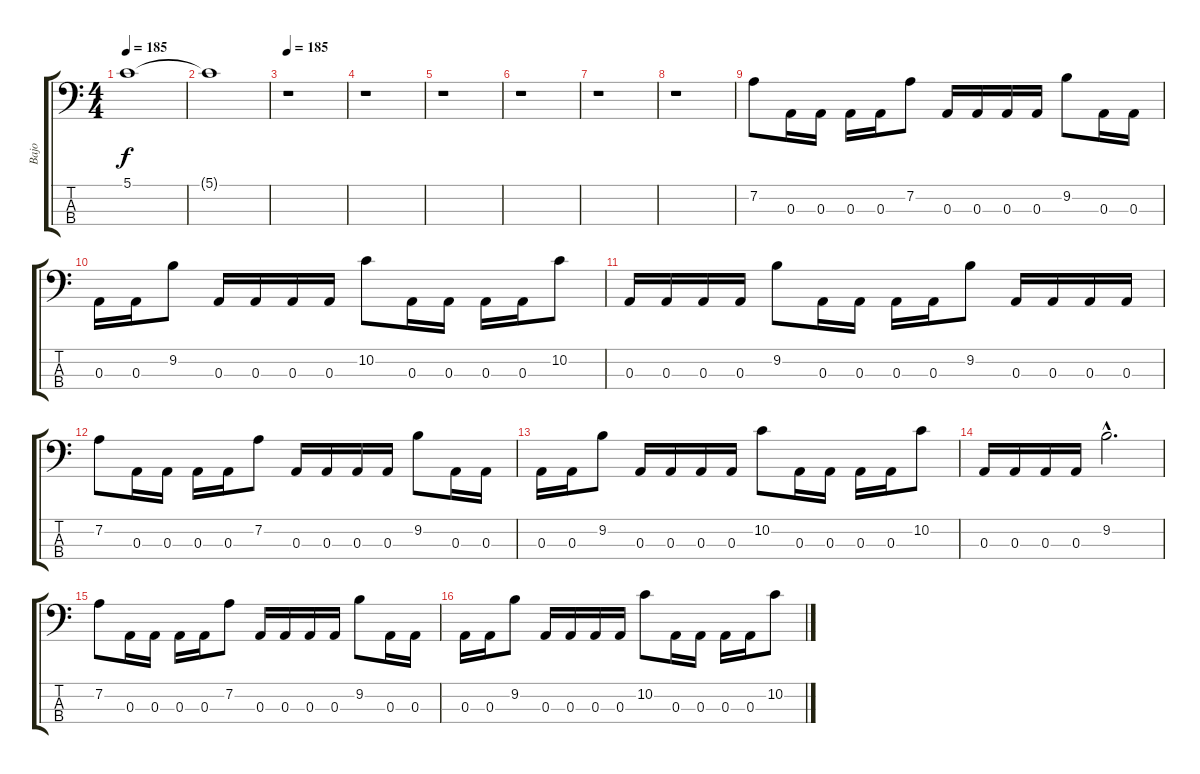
\track ("Bajo" "Bajo") {instrument electricbasspick}
\staff {score tabs}
\tuning (G2 D2 A1 E1) {hide}
\ts (4 4)
\tempo 185
\clef f4
\ks c
5.1.1{dy f} |
5.1{t}.1 |
\tempo 185
r.1 |
r.1 |
r.1 |
r.1 |
r.1 |
r.1 |
7.2.8 0.3.16 0.3.16 0.3.16 0.3.16 7.2.8 0.3.16 0.3.16 0.3.16 0.3.16 9.2.8 0.3.16 0.3.16 |
0.3.16 0.3.16 9.2.8 0.3.16 0.3.16 0.3.16 0.3.16 10.2.8 0.3.16 0.3.16 0.3.16 0.3.16 10.2.8 |
0.3.16 0.3.16 0.3.16 0.3.16 9.2.8 0.3.16 0.3.16 0.3.16 0.3.16 9.2.8 0.3.16 0.3.16 0.3.16 0.3.16 |
7.2.8 0.3.16 0.3.16 0.3.16 0.3.16 7.2.8 0.3.16 0.3.16 0.3.16 0.3.16 9.2.8 0.3.16 0.3.16 |
0.3.16 0.3.16 9.2.8 0.3.16 0.3.16 0.3.16 0.3.16 10.2.8 0.3.16 0.3.16 0.3.16 0.3.16 10.2.8 |
0.3.16 0.3.16 0.3.16 0.3.16 9.2{hac}.2{d} |
7.2.8 0.3.16 0.3.16 0.3.16 0.3.16 7.2.8 0.3.16 0.3.16 0.3.16 0.3.16 9.2.8 0.3.16 0.3.16 |
0.3.16 0.3.16 9.2.8 0.3.16 0.3.16 0.3.16 0.3.16 10.2.8 0.3.16 0.3.16 0.3.16 0.3.16 10.2.8
